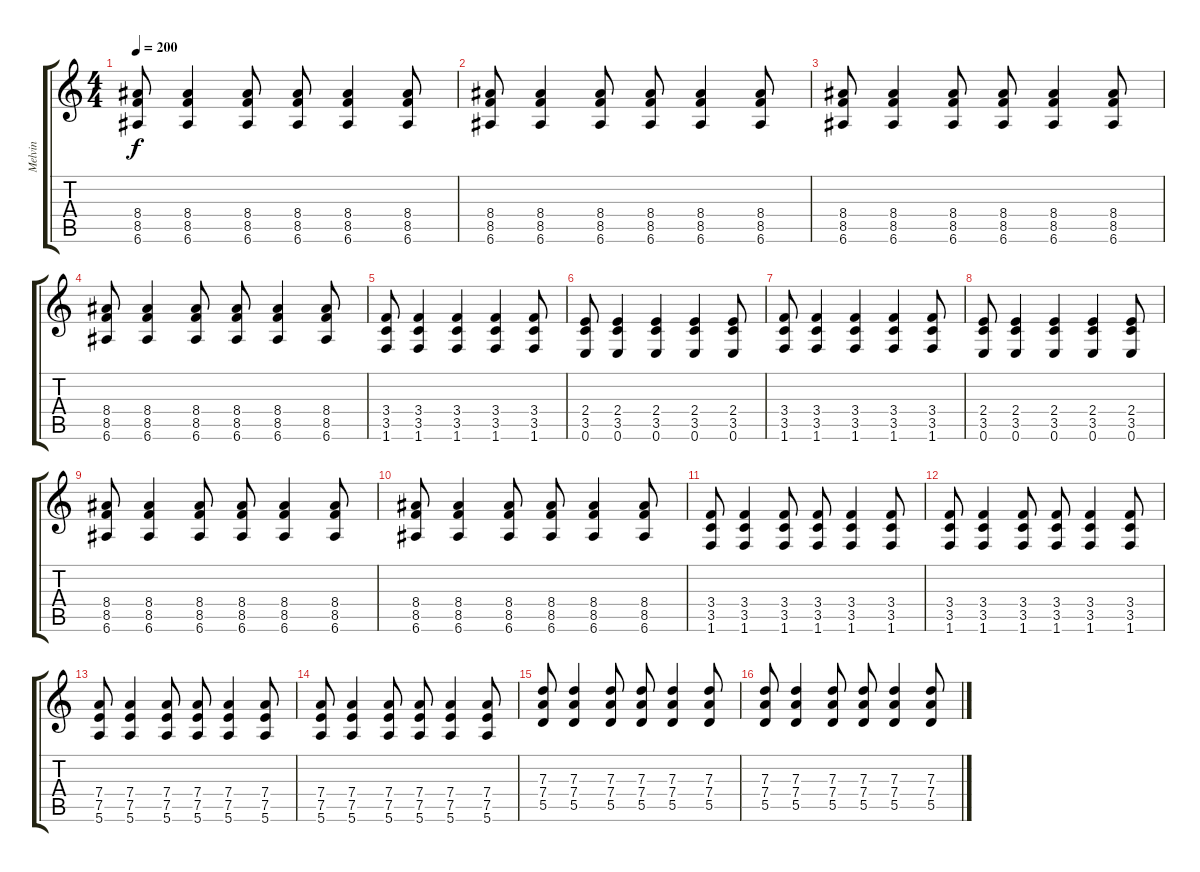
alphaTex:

\track ("Melvin" "Melvin") {instrument overdrivenguitar}
\staff {score tabs}
\tuning (E4 B3 G3 D3 A2 E2) {hide}
\ts (4 4)
\tempo 200
\clef g2
\ks c
(8.4 8.5 6.6).8{dy f} (8.4 8.5 6.6).4 (8.4 8.5 6.6).8 (8.4 8.5 6.6).8 (8.4 8.5 6.6).4 (8.4 8.5 6.6).8 |
(8.4 8.5 6.6).8 (8.4 8.5 6.6).4 (8.4 8.5 6.6).8 (8.4 8.5 6.6).8 (8.4 8.5 6.6).4 (8.4 8.5 6.6).8 |
(8.4 8.5 6.6).8 (8.4 8.5 6.6).4 (8.4 8.5 6.6).8 (8.4 8.5 6.6).8 (8.4 8.5 6.6).4 (8.4 8.5 6.6).8 |
(8.4 8.5 6.6).8 (8.4 8.5 6.6).4 (8.4 8.5 6.6).8 (8.4 8.5 6.6).8 (8.4 8.5 6.6).4 (8.4 8.5 6.6).8 |
(3.4 3.5 1.6).8 (3.4 3.5 1.6).4 (3.4 3.5 1.6).4 (3.4 3.5 1.6).4 (3.4 3.5 1.6).8 |
(2.4 3.5 0.6).8 (2.4 3.5 0.6).4 (2.4 3.5 0.6).4 (2.4 3.5 0.6).4 (2.4 3.5 0.6).8 |
(3.4 3.5 1.6).8 (3.4 3.5 1.6).4 (3.4 3.5 1.6).4 (3.4 3.5 1.6).4 (3.4 3.5 1.6).8 |
(2.4 3.5 0.6).8 (2.4 3.5 0.6).4 (2.4 3.5 0.6).4 (2.4 3.5 0.6).4 (2.4 3.5 0.6).8 |
(8.4 8.5 6.6).8 (8.4 8.5 6.6).4 (8.4 8.5 6.6).8 (8.4 8.5 6.6).8 (8.4 8.5 6.6).4 (8.4 8.5 6.6).8 |
(8.4 8.5 6.6).8 (8.4 8.5 6.6).4 (8.4 8.5 6.6).8 (8.4 8.5 6.6).8 (8.4 8.5 6.6).4 (8.4 8.5 6.6).8 |
(3.4 3.5 1.6).8 (3.4 3.5 1.6).4 (3.4 3.5 1.6).8 (3.4 3.5 1.6).8 (3.4 3.5 1.6).4 (3.4 3.5 1.6).8 |
(3.4 3.5 1.6).8 (3.4 3.5 1.6).4 (3.4 3.5 1.6).8 (3.4 3.5 1.6).8 (3.4 3.5 1.6).4 (3.4 3.5 1.6).8 |
(7.4 7.5 5.6).8 (7.4 7.5 5.6).4 (7.4 7.5 5.6).8 (7.4 7.5 5.6).8 (7.4 7.5 5.6).4 (7.4 7.5 5.6).8 |
(7.4 7.5 5.6).8 (7.4 7.5 5.6).4 (7.4 7.5 5.6).8 (7.4 7.5 5.6).8 (7.4 7.5 5.6).4 (7.4 7.5 5.6).8 |
(7.3 7.4 5.5).8 (7.3 7.4 5.5).4 (7.3 7.4 5.5).8 (7.3 7.4 5.5).8 (7.3 7.4 5.5).4 (7.3 7.4 5.5).8 |
(7.3 7.4 5.5).8 (7.3 7.4 5.5).4 (7.3 7.4 5.5).8 (7.3 7.4 5.5).8 (7.3 7.4 5.5).4 (7.3 7.4 5.5).8
